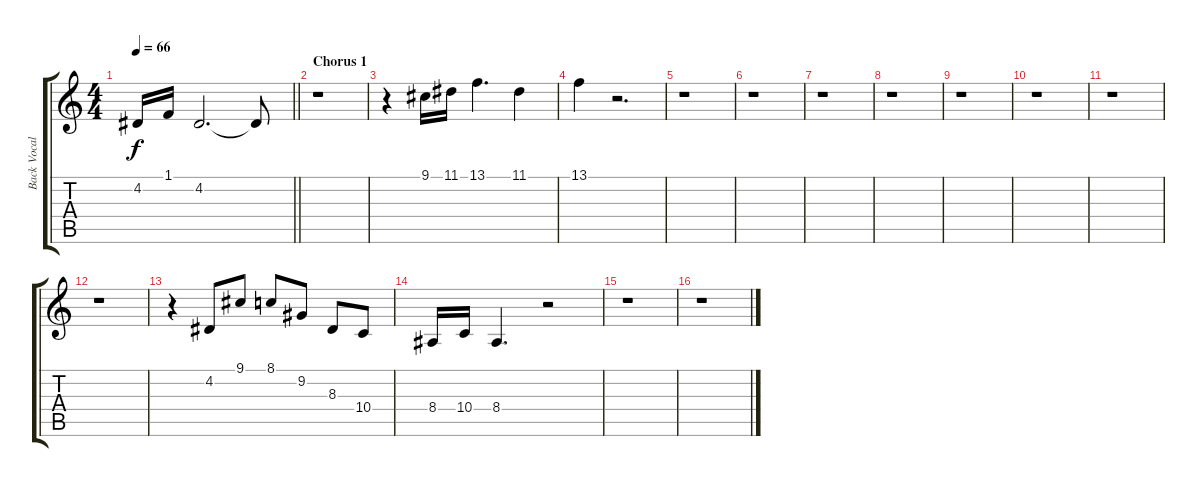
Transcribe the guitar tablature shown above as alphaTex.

\track ("Back Vocals: Band" "Back Vocal") {instrument voiceoohs}
\staff {score tabs}
\tuning (E4 B3 G3 D3 A2 E2) {hide}
\ts (4 4)
\tempo 66
\clef g2
\barLineRight lightlight
\ks c
4.2.16{dy f} 1.1.16 4.2.2{d} 4.2{t}.8 |
\section ("" "Chorus 1")
r.1 |
r.4 9.1.16 11.1.16 13.1.4{d} 11.1.4 |
13.1.4 r.2{d} |
r.1 |
r.1 |
r.1 |
r.1 |
r.1 |
r.1 |
r.1 |
r.1 |
r.4 4.2.8 9.1.8 8.1.8 9.2.8 8.3.8 10.4.8 |
8.4.16 10.4.16 8.4.4{d} r.2 |
r.1 |
r.1
